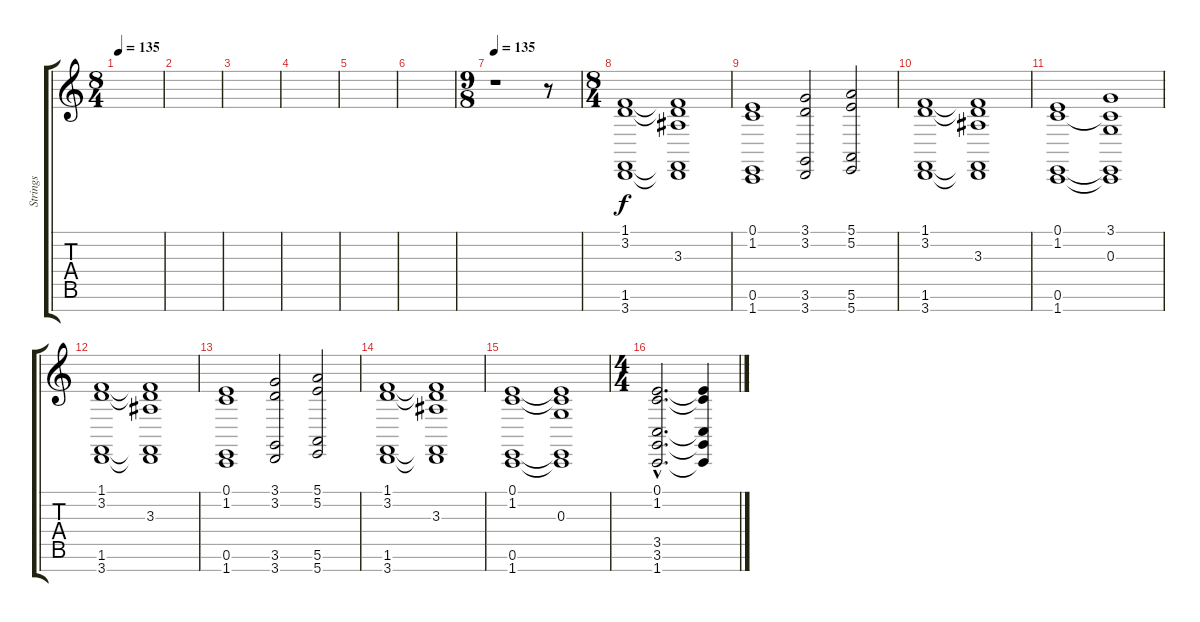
\track ("Strings" "Strings") {instrument synthstrings1}
\staff {score tabs}
\tuning (E4 B3 G3 D3 A2 E2 B1) {hide}
\ts (8 4)
\tempo 135
\clef g2
\ks c
|
|
|
|
|
|
\ts (9 8)
\tempo 135
r.1 r.8 |
\ts (8 4)
(1.1 3.2 1.6 3.7).1 (1.1{t} 3.2{t} 3.3 1.6{t} 3.7{t}).1 |
(0.1 1.2 0.6 1.7).1 (3.1 3.2 3.6 3.7).2 (5.1 5.2 5.6 5.7).2 |
(1.1 3.2 1.6 3.7).1 (1.1{t} 3.2{t} 3.3 1.6{t} 3.7{t}).1 |
(0.1 1.2 0.6 1.7).1 (3.1 1.2{t} 0.3 0.6{t} 1.7{t}).1 |
(1.1 3.2 1.6 3.7).1 (1.1{t} 3.2{t} 3.3 1.6{t} 3.7{t}).1 |
(0.1 1.2 0.6 1.7).1 (3.1 3.2 3.6 3.7).2 (5.1 5.2 5.6 5.7).2 |
(1.1 3.2 1.6 3.7).1 (1.1{t} 3.2{t} 3.3 1.6{t} 3.7{t}).1 |
(0.1 1.2 0.6 1.7).1 (0.1{t} 1.2{t} 0.3 0.6{t} 1.7{t}).1 |
\ts (4 4)
(0.1{hac} 1.2{hac} 3.5{hac} 3.6{hac} 1.7{hac}).2{d} (0.1{t} 1.2{t} 3.5{t} 3.6{t} 1.7{t}).4
